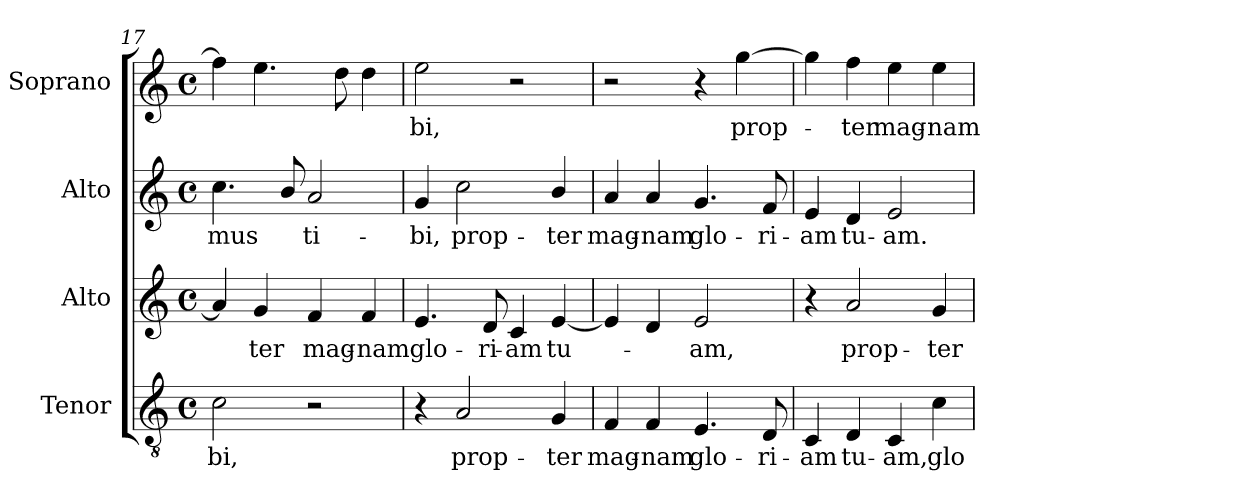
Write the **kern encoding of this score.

**kern	**text	**kern	**text	**kern	**text	**kern	**text
*part4	*part4	*part3	*part3	*part2	*part2	*part1	*part1
*staff4	*staff4	*staff3	*staff3	*staff2	*staff2	*staff1	*staff1
*I"Tenor	*	*I"Alto	*	*I"Alto	*	*I"Soprano	*
*I'T.	*	*I'A.	*	*I'A.	*	*I'S.	*
*clefGv2	*	*clefG2	*	*clefG2	*	*clefG2	*
*ITrd7c12	*	*	*	*	*	*	*
*k[]	*	*k[]	*	*k[]	*	*k[]	*
*C:	*	*C:	*	*C:	*	*C:	*
*M4/4	*	*M4/4	*	*M4/4	*	*M4/4	*
*met(c)	*	*met(c)	*	*met(c)	*	*met(c)	*
=17	=17	=17	=17	=17	=17	=17	=17
!	!LO:LY:b:color=#000000	!	!	!	!	!	!
!	!	!	!	!	!LO:LY:b:color=#000000	!	!
2Ci\	-bi,	4ai/]	.	4.cci\	-mus	4ffi\]	.
!	!	!	!LO:LY:b:color=#000000	!	!	!	!
.	.	4gi/	-ter	.	.	4.eei\	.
.	.	.	.	8bi/	.	.	.
!	!	!	!LO:LY:b:color=#000000	!	!	!	!
!	!	!	!	!	!LO:LY:b:color=#000000	!	!
2r	.	4fi/	mag-	2ai/	ti-	.	.
.	.	.	.	.	.	8ddi\	.
!	!	!	!LO:LY:b:color=#000000	!	!	!	!
.	.	4fi/	-nam	.	.	4ddi\	.
=18	=18	=18	=18	=18	=18	=18	=18
!	!	!	!LO:LY:b:color=#000000	!	!	!	!
!	!	!	!	!	!LO:LY:b:color=#000000	!	!
!	!	!	!	!	!	!	!LO:LY:b:color=#000000
4r	.	4.ei/	glo-	4gi/	-bi,	2eei\	-bi,
!	!LO:LY:b:color=#000000	!	!	!	!	!	!
!	!	!	!	!	!LO:LY:b:color=#000000	!	!
2AAi/	prop-	.	.	2cci\	prop-	.	.
!	!	!	!LO:LY:b:color=#000000	!	!	!	!
.	.	8di/	-ri-	.	.	.	.
!	!	!	!LO:LY:b:color=#000000	!	!	!	!
.	.	4ci/	-am	.	.	2r	.
!	!LO:LY:b:color=#000000	!	!	!	!	!	!
!	!	!	!LO:LY:b:color=#000000	!	!	!	!
!	!	!	!	!	!LO:LY:b:color=#000000	!	!
4GGi/	-ter	[4ei/	tu-	4bi/	-ter	.	.
!!LO:PB:g=z
=19	=19	=19	=19	=19	=19	=19	=19
!	!LO:LY:b:color=#000000	!	!	!	!	!	!
!	!	!	!	!	!LO:LY:b:color=#000000	!	!
4FFi/	mag-	4ei/]	.	4ai/	mag-	2r	.
!	!LO:LY:b:color=#000000	!	!	!	!	!	!
!	!	!	!	!	!LO:LY:b:color=#000000	!	!
4FFi/	-nam	4di/	.	4ai/	-nam	.	.
!	!LO:LY:b:color=#000000	!	!	!	!	!	!
!	!	!	!LO:LY:b:color=#000000	!	!	!	!
!	!	!	!	!	!LO:LY:b:color=#000000	!	!
4.EEi/	glo-	2ei/	-am,	4.gi/	glo-	4r	.
!	!	!	!	!	!	!	!LO:LY:b:color=#000000
.	.	.	.	.	.	[4ggi\	prop-
!	!LO:LY:b:color=#000000	!	!	!	!	!	!
!	!	!	!	!	!LO:LY:b:color=#000000	!	!
8DDi/	-ri-	.	.	8fi/	-ri-	.	.
=20	=20	=20	=20	=20	=20	=20	=20
!	!LO:LY:b:color=#000000	!	!	!	!	!	!
!	!	!	!	!	!LO:LY:b:color=#000000	!	!
4CCi/	-am	4r	.	4ei/	-am	4ggi\]	.
!	!LO:LY:b:color=#000000	!	!	!	!	!	!
!	!	!	!LO:LY:b:color=#000000	!	!	!	!
!	!	!	!	!	!LO:LY:b:color=#000000	!	!
!	!	!	!	!	!	!	!LO:LY:b:color=#000000
4DDi/	tu-	2ai/	prop-	4di/	tu-	4ffi\	-ter
!	!LO:LY:b:color=#000000	!	!	!	!	!	!
!	!	!	!	!	!LO:LY:b:color=#000000	!	!
!	!	!	!	!	!	!	!LO:LY:b:color=#000000
4CCi/	-am,	.	.	2ei/	-am.	4eei\	mag-
!	!LO:LY:b:color=#000000	!	!	!	!	!	!
!	!	!	!LO:LY:b:color=#000000	!	!	!	!
!	!	!	!	!	!	!	!LO:LY:b:color=#000000
4Ci\	glo-	4gi/	-ter	.	.	4eei\	-nam
=	=	=	=	=	=	=	=
*-	*-	*-	*-	*-	*-	*-	*-
